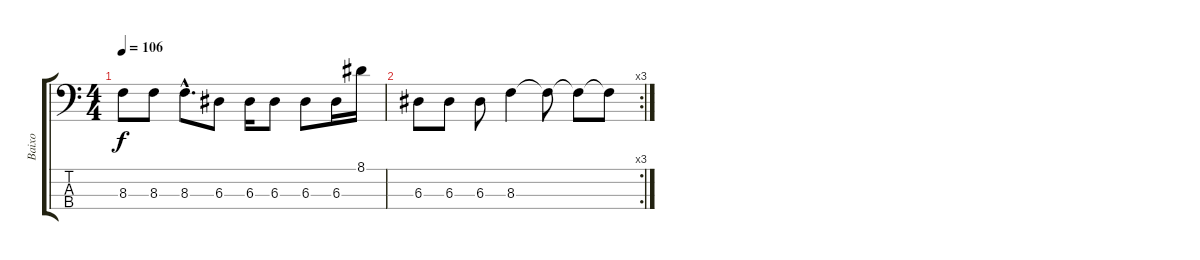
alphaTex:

\track ("Baixo" "Baixo") {instrument slapbass1}
\staff {score tabs}
\tuning (G2 D2 A1 D1) {hide}
\ts (4 4)
\tempo 106
\clef f4
\ks c
8.3.8{dy f} 8.3.8 8.3{hac}.8{d} 6.3.8 6.3.16 6.3.8 6.3.8 6.3.16 8.1.16 |
\rc 3
6.3.8 6.3.8 6.3.8 8.3.4 8.3{t}.8 8.3{t}.8 8.3{t}.8
